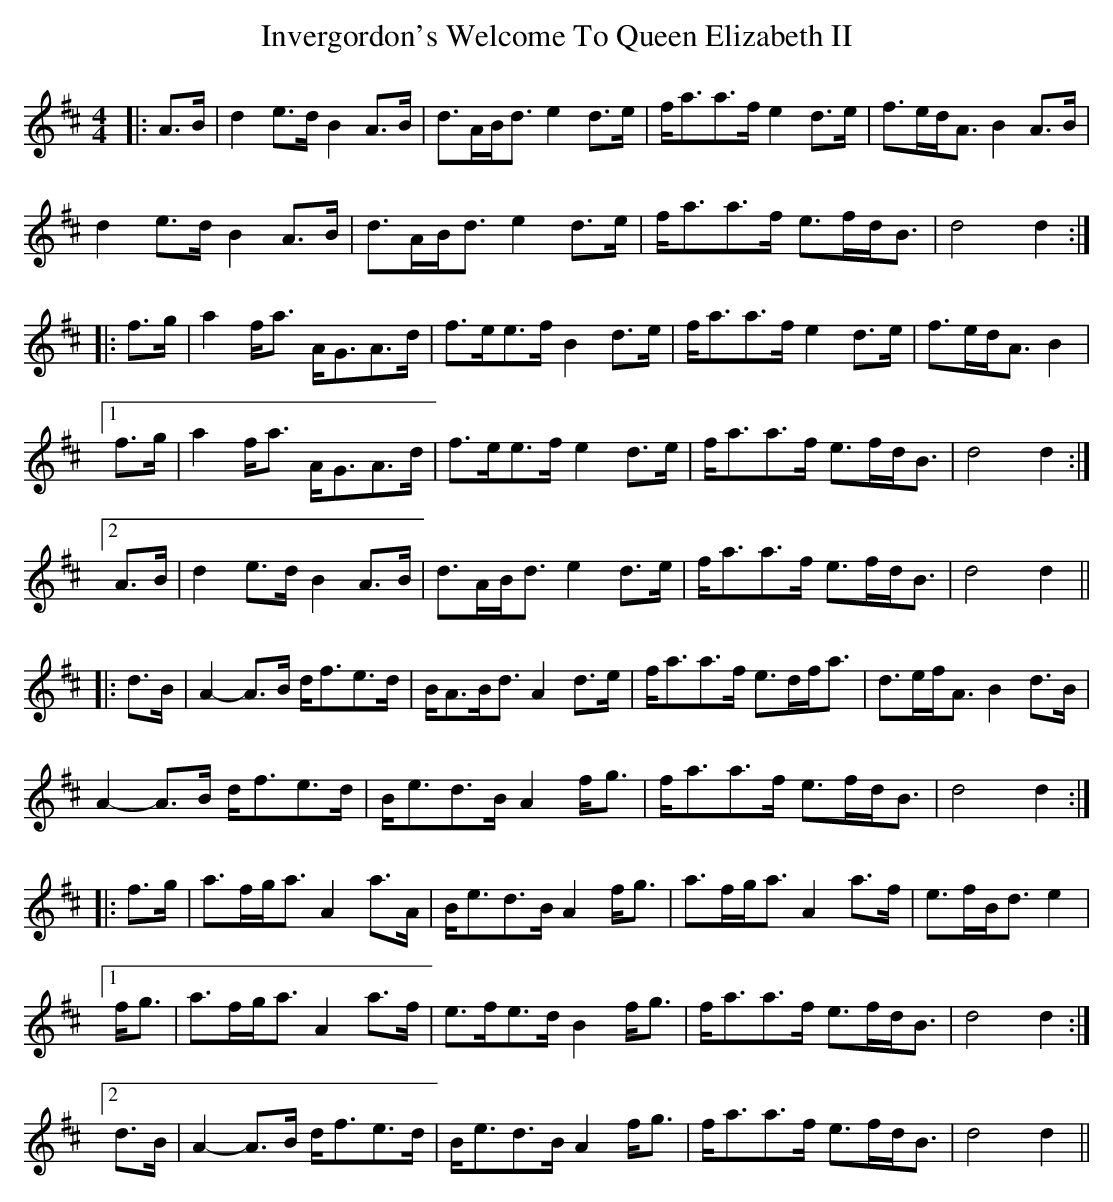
X:1
T: Invergordon's Welcome To Queen Elizabeth II
M: 4/4
L: 1/8
K: Amix
|:A>B|d2 e>d B2 A>B|d>AB<d e2 d>e|f<aa>f e2 d>e|f>ed<A B2 A>B|
d2 e>d B2 A>B|d>AB<d e2 d>e|f<aa>f e>fd<B|d4 d2:|
|:f>g|a2 f<a A<GA>d|f>ee>f B2 d>e|f<aa>f e2 d>e|f>ed<A B2|
[1f>g|a2 f<a A<GA>d|f>ee>f e2 d>e|f<aa>f e>fd<B|d4 d2:|
[2A>B|d2 e>d B2 A>B|d>AB<d e2 d>e|f<aa>f e>fd<B|d4 d2||
|:d>B|A2- A>B d<fe>d|B<AB<d A2 d>e|f<aa>f e>df<a|d>ef<A B2 d>B|
A2- A>B d<fe>d|B<ed>B A2 f<g|f<aa>f e>fd<B|d4 d2:|
|:f>g|a>fg<a A2 a>A|B<ed>B A2 f<g|a>fg<a A2 a>f|e>fB<d e2|
[1f<g|a>fg<a A2 a>f|e>fe>d B2 f<g|f<aa>f e>fd<B|d4 d2:|
[2d>B|A2- A>B d<fe>d|B<ed>B A2 f<g|f<aa>f e>fd<B|d4 d2||
